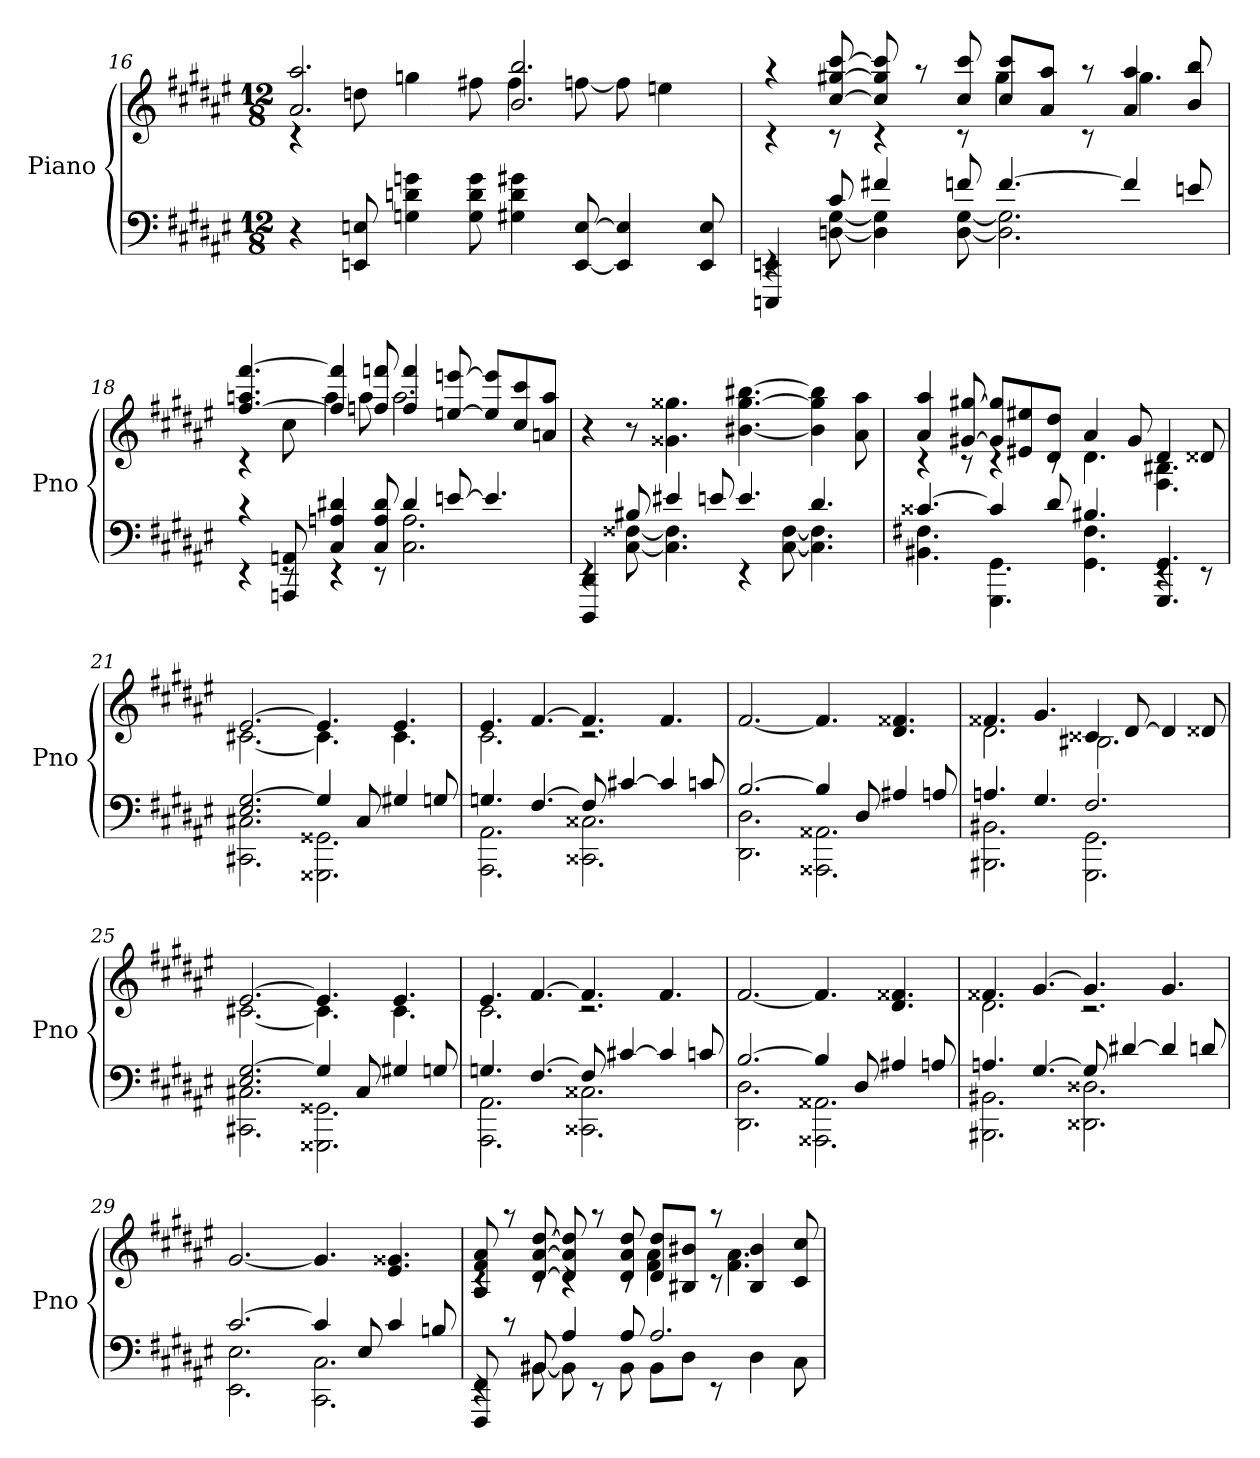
**kern	**kern
*part1	*part1
*staff2	*staff1
*I"Piano	*
*I'Pno	*
*clefF4	*clefG2
*k[f#c#g#d#a#e#]	*k[f#c#g#d#a#e#]
*F#:	*F#:
*M12/8	*M12/8
=16	=16
*	*^
4r	2.a# 2.aa#	4rc
8EEn 8En	.	8ddn
4Gn 4dn 4gn	.	4ggn
8G 8d 8g	.	8ff#X
4G#X 4d 4g#X	2.b 2.bb	4ff#
[8EE [8E	.	[8ffn
4EE] 4E]	.	8ff]
.	.	4een
8EE 8E	.	.
=17	=17	=17
*^	*	*
4EEEn 4EEn	4rEE	4raa	4rc
8c#	[8Dn [8G#	[8cc# [8gg#X [8ccc#	8rc
4f#X	4D] 4G#]	8cc#] 8gg#] 8ccc#]	4rc
.	.	8raa	.
8fn	[8D [8G#	8cc# 8ccc#	8rc
[4.f	2.D] 2.G#]	8cc# 8ccc#L	4gg#
.	.	8a# 8aa#J	.
.	.	8raa	8rc
4f]	.	4a# 4aa#	4.gg#
8en	.	8b 8bb	.
=18	=18	=18	=18
4rc	4rEE	[4.ff# 4.aan [4.fff#	4rc
8AAAn 8AAn	8rEE	.	8cc#
4C# 4An 4d#X	4rEE	4ff#] 4fff#]	4aa
8C# 8A 8d#	8rEE	8ffn 8fffn	8aa
4d#	2.C# 2.A	4ff 4fff	2.aa
[8en	.	[8een [8eeen	.
4.e]	.	8ee] 8eee]L	.
.	.	8cc# 8ccc#	.
.	.	8an 8aaJ	.
*	*	*v	*v
=19	=19	=19
4DDD# 4DD#	4rEE	4r
8B#X	[8C# [8F##X	8r
4e#X	4.C#] 4.F##]	4.g##X 4.gg##X
8en	.	.
4.e	4rEE	[4.b#X [4.gg## [4.bb#X
.	[8C# [8F##	.
4.d#	4.C#] 4.F##]	4b#] 4gg##] 4bb#]
.	.	8a# 8aa#
=20	=20	=20
*	*	*^
[4.c##X	4.BB#X 4.F#X	4a# 4aa#	4rc
.	.	[8g#X [8gg#X	8rc
4c##]	4.GGG# 4.GG#	8g#] 8gg#]L	4rc
.	.	8e#X 8ee#X	.
8d#	.	8d# 8dd#J	8rc
4.B#X	4.GG# 4.F#	4a#	4.d#
.	.	8g#	.
4.GGG# 4.GG#	4rEE	4d#	4.F# 4.B#X
.	8rEE	8d##X	.
=21	=21	=21	=21
2.E# [2.G#	2.CC#X 2.C#X	[2.e#	[2.c#X
4G#]	2.GGG##X 2.GG##X	4.e#]	4.c#]
8C#	.	.	.
4G#X	.	4.e#	4.c#
8Gn	.	.	.
=22	=22	=22	=22
4.Gn	2.AAA# 2.AA#	4.e#	2.c#
[4.F#	.	[4.f#	.
8F#]	2.CC##X 2.C##X	4.f#]	2.rc
[4c#X	.	.	.
4c#]	.	4.f#	.
8cn	.	.	.
*	*	*v	*v
=23	=23	=23
[2.B	2.DD# 2.D#	[2.f#
4B]	2.AAA##X 2.AA##X	4.f#]
8D#	.	.
4A#X	.	4.d# 4.f##X
8An	.	.
=24	=24	=24
*	*	*^
4.An	2.BBB#X 2.BB#X	4.f##X	2.d#
4.G#	.	4.g#	.
2.F#	2.GGG# 2.GG#	4c##X	2.B#X
.	.	[8d#	.
.	.	4d#]	.
.	.	8d##X	.
=25	=25	=25	=25
2.E# [2.G#	2.CC#X 2.C#X	[2.e#	[2.c#X
4G#]	2.GGG##X 2.GG##X	4.e#]	4.c#]
8C#	.	.	.
4G#X	.	4.e#	4.c#
8Gn	.	.	.
=26	=26	=26	=26
4.Gn	2.AAA# 2.AA#	4.e#	2.c#
[4.F#	.	[4.f#	.
8F#]	2.CC##X 2.C##X	4.f#]	2.rc
[4c#X	.	.	.
4c#]	.	4.f#	.
8cn	.	.	.
*	*	*v	*v
=27	=27	=27
[2.B	2.DD# 2.D#	[2.f#
4B]	2.AAA##X 2.AA##X	4.f#]
8D#	.	.
4A#X	.	4.d# 4.f##X
8An	.	.
=28	=28	=28
*	*	*^
4.An	2.BBB#X 2.BB#X	4.f##X	2.d#
[4.G#	.	[4.g#	.
8G#]	2.DD##X 2.D##X	4.g#]	2.rc
[4d#X	.	.	.
4d#]	.	4.g#	.
8dn	.	.	.
*	*	*v	*v
=29	=29	=29
[2.c#	2.EE# 2.E#	[2.g#
4c#]	2.CC# 2.C#	4.g#]
8E#	.	.
4c#	.	4.e# 4.g##X
8Bn	.	.
=30	=30	=30
*	*	*^
8FFF# 8FF#	4rEE	8A# 8f# 8a#	4rc
8rc	.	8raa	.
8BB#X	[8BB#X	[8d# [8a# [8dd#	8rc
4A#	8BB#]	8d#] 8a#] 8dd#]	4rc
.	8rEE	8raa	.
8A#	8BB#	8d# 8a# 8dd#	8rc
2.A#	8BB#L	8d# 8dd#L	4f# 4a#
.	8D#J	8B#X 8b#XJ	.
.	8rEE	8raa	8rc
.	4D#	4B# 4b#	4.f# 4.a#
.	8C#	8c# 8cc#	.
*v	*v	*	*
*	*v	*v
=	=
*-	*-
